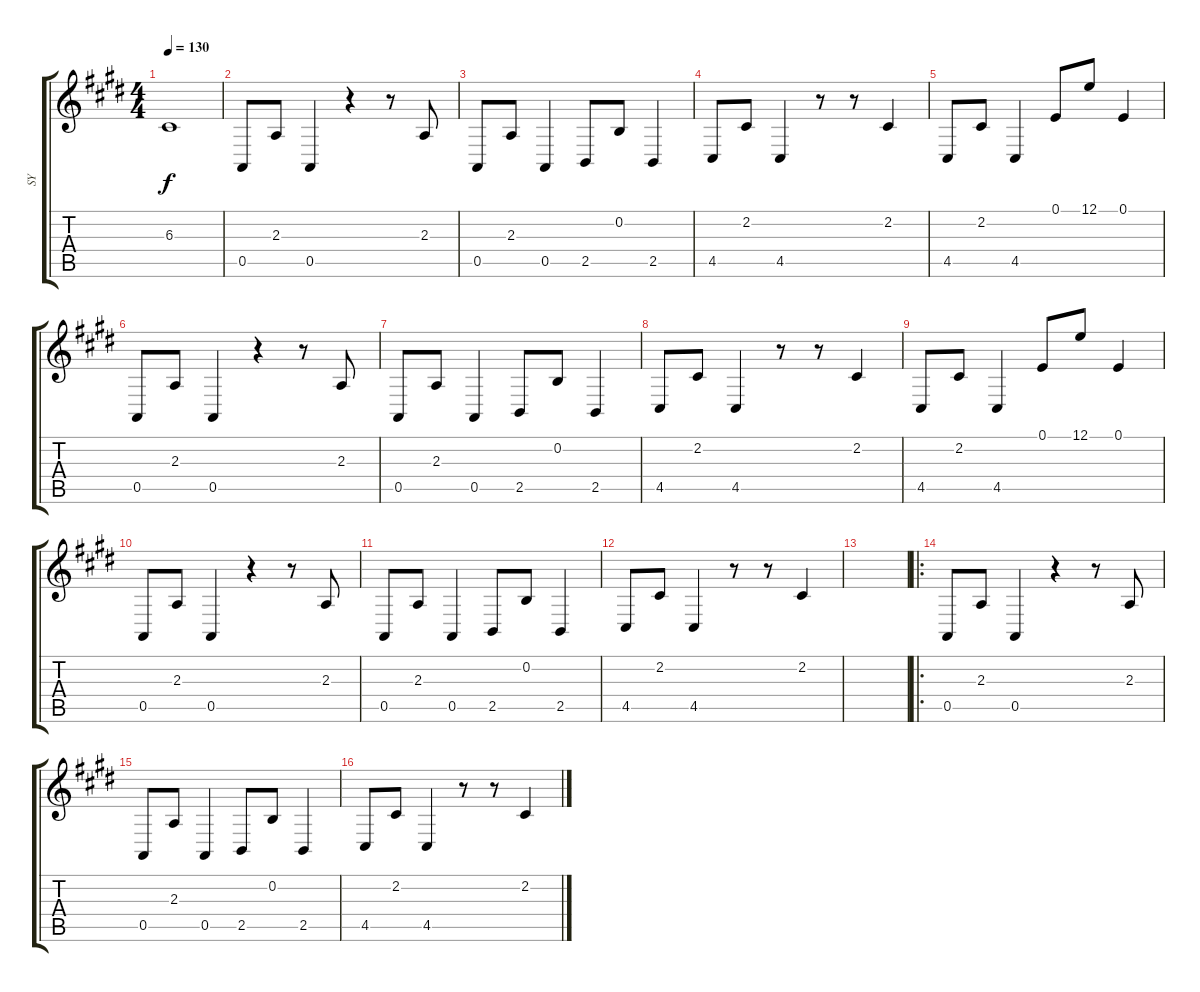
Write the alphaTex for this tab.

\track ("SY" "SY") {instrument lead8bassandlead}
\staff {score tabs}
\tuning (E4 B3 G3 D3 A2 E2) {hide}
\ts (4 4)
\tempo 130
\clef g2
\ks c#minor
6.3.1{dy f instrument reversecymbal} |
0.5.8{instrument lead8bassandlead} 2.3.8 0.5.4 r.4 r.8 2.3.8 |
0.5.8 2.3.8 0.5.4 2.5.8 0.2.8 2.5.4 |
4.5.8 2.2.8 4.5.4 r.8 r.8 2.2.4 |
4.5.8 2.2.8 4.5.4 0.1.8 12.1.8 0.1.4 |
0.5.8 2.3.8 0.5.4 r.4 r.8 2.3.8 |
0.5.8 2.3.8 0.5.4 2.5.8 0.2.8 2.5.4 |
4.5.8 2.2.8 4.5.4 r.8 r.8 2.2.4 |
4.5.8 2.2.8 4.5.4 0.1.8 12.1.8 0.1.4 |
0.5.8 2.3.8 0.5.4 r.4 r.8 2.3.8 |
0.5.8 2.3.8 0.5.4 2.5.8 0.2.8 2.5.4 |
4.5.8 2.2.8 4.5.4 r.8 r.8 2.2.4 |
|
\ro
0.5.8 2.3.8 0.5.4 r.4 r.8 2.3.8 |
0.5.8 2.3.8 0.5.4 2.5.8 0.2.8 2.5.4 |
4.5.8 2.2.8 4.5.4 r.8 r.8 2.2.4
